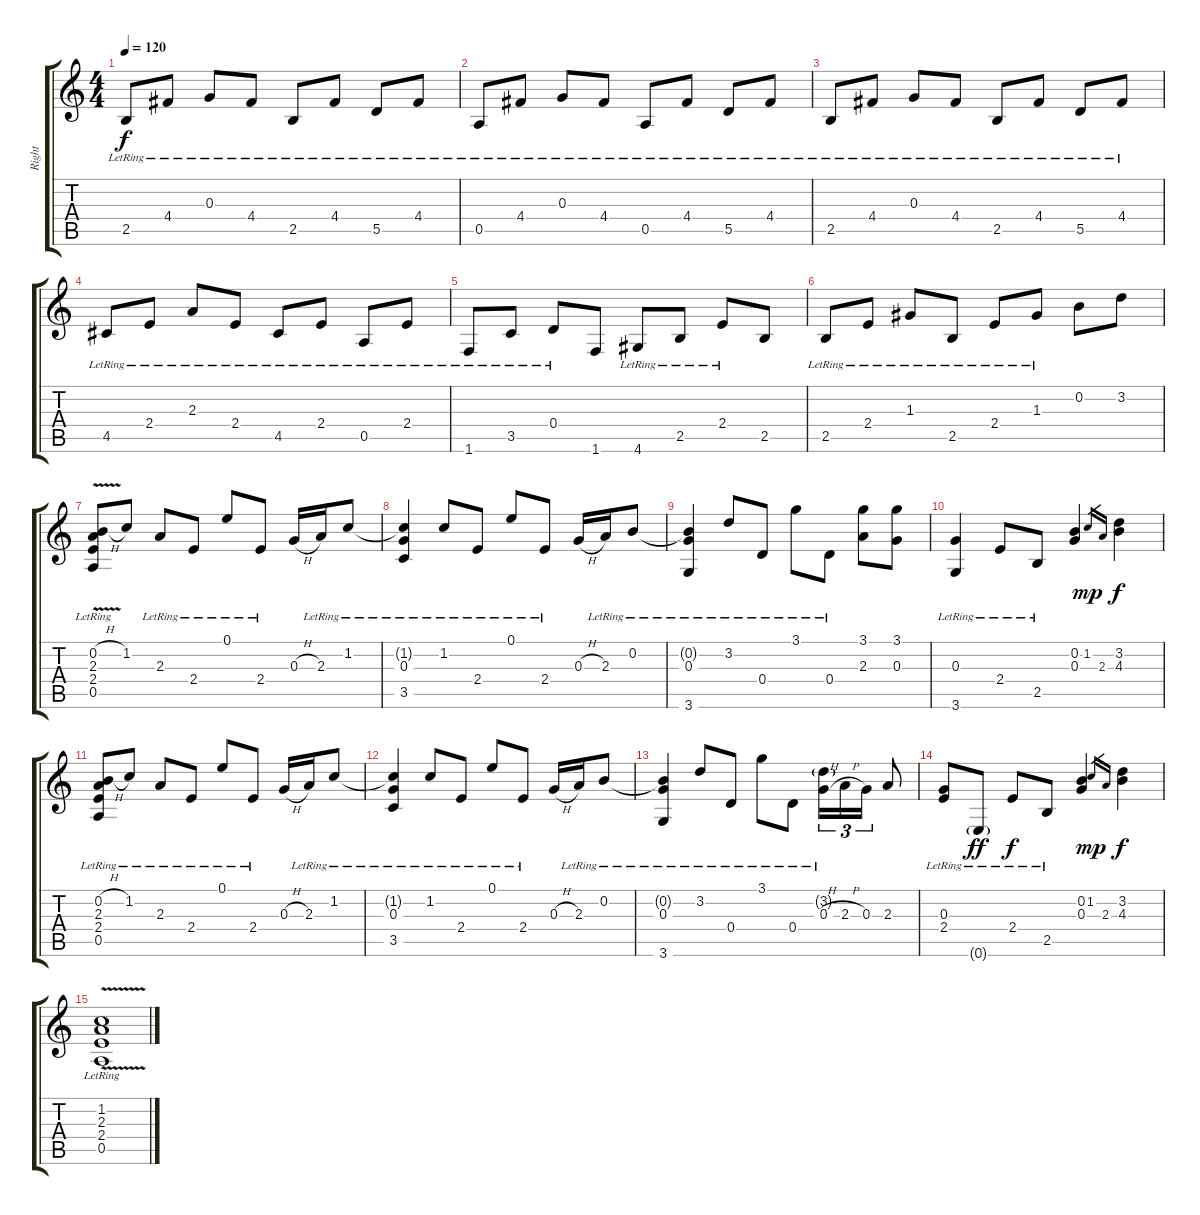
\track ("Right" "Right") {instrument acousticguitarnylon}
\staff {score tabs}
\tuning (E4 B3 G3 D3 A2 E2) {hide}
\ts (4 4)
\tempo 120
\clef g2
\ks c
2.5{lr}.8{dy f} 4.4{lr}.8 0.3{lr}.8 4.4{lr}.8 2.5{lr}.8 4.4{lr}.8 5.5{lr}.8 4.4{lr}.8 |
0.5{lr}.8 4.4{lr}.8 0.3{lr}.8 4.4{lr}.8 0.5{lr}.8 4.4{lr}.8 5.5{lr}.8 4.4{lr}.8 |
2.5{lr}.8 4.4{lr}.8 0.3{lr}.8 4.4{lr}.8 2.5{lr}.8 4.4{lr}.8 5.5{lr}.8 4.4{lr}.8 |
4.5{lr}.8 2.4{lr}.8 2.3{lr}.8 2.4{lr}.8 4.5{lr}.8 2.4{lr}.8 0.5{lr}.8 2.4{lr}.8 |
1.6{lr}.8 3.5{lr}.8 0.4{lr}.8 1.6.8 4.6{lr}.8 2.5{lr}.8 2.4{lr}.8 2.5.8 |
2.5{lr}.8 2.4{lr}.8 1.3{lr}.8 2.5{lr}.8 2.4{lr}.8 1.3{lr}.8 0.2.8 3.2.8 |
(0.2{h} 2.3{v lr} 2.4{v lr} 0.5{lr}).8 1.2.8 2.3{lr}.8 2.4{lr}.8 0.1{lr}.8 2.4{lr}.8 0.3{h}.16 2.3{lr}.16 1.2{lr}.8 |
(1.2{lr t} 0.3{lr} 3.5{lr}).4 1.2{lr}.8 2.4{lr}.8 0.1{lr}.8 2.4{lr}.8 0.3{h}.16 2.3{lr}.16 0.2{lr}.8 |
(0.2{lr t} 0.3{lr} 3.6{lr}).4 3.2{lr}.8 0.4{lr}.8 3.1{lr}.8 0.4{lr}.8 (3.1 2.3).8 (3.1 0.3).8 |
(0.3{lr} 3.6{lr}).4 2.4{lr}.8 2.5{lr}.8 (0.2 0.3).4 1.2.16{gr dy mp} 2.3.16{gr} (3.2 4.3).4{dy f} |
(0.2{h} 2.3{lr} 2.4{lr} 0.5{lr}).8 1.2{lr}.8 2.3{lr}.8 2.4{lr}.8 0.1{lr}.8 2.4{lr}.8 0.3{h}.16 2.3{lr}.16 1.2{lr}.8 |
(1.2{lr t} 0.3{lr} 3.5{lr}).4 1.2{lr}.8 2.4{lr}.8 0.1{lr}.8 2.4{lr}.8 0.3{h}.16 2.3{lr}.16 0.2{lr}.8 |
(0.2{lr t} 0.3{lr} 3.6{lr}).4 3.2{lr}.8 0.4{lr}.8 3.1{lr}.8 0.4{lr}.8 (3.2{g lr} 0.3{h}).16{tu (3 2)} 2.3{h}.16{tu (3 2)} 0.3.16{tu (3 2)} 2.3.8 |
(0.3{lr} 2.4{lr}).8 0.6{g lr}.8{dy ff} 2.4{lr}.8{dy f} 2.5{lr}.8 (0.2 0.3).4 1.2.16{gr dy mp} 2.3.16{gr} (3.2 4.3).4{dy f} |
(1.2 2.3{v lr} 2.4{v lr} 0.5{lr}).1
